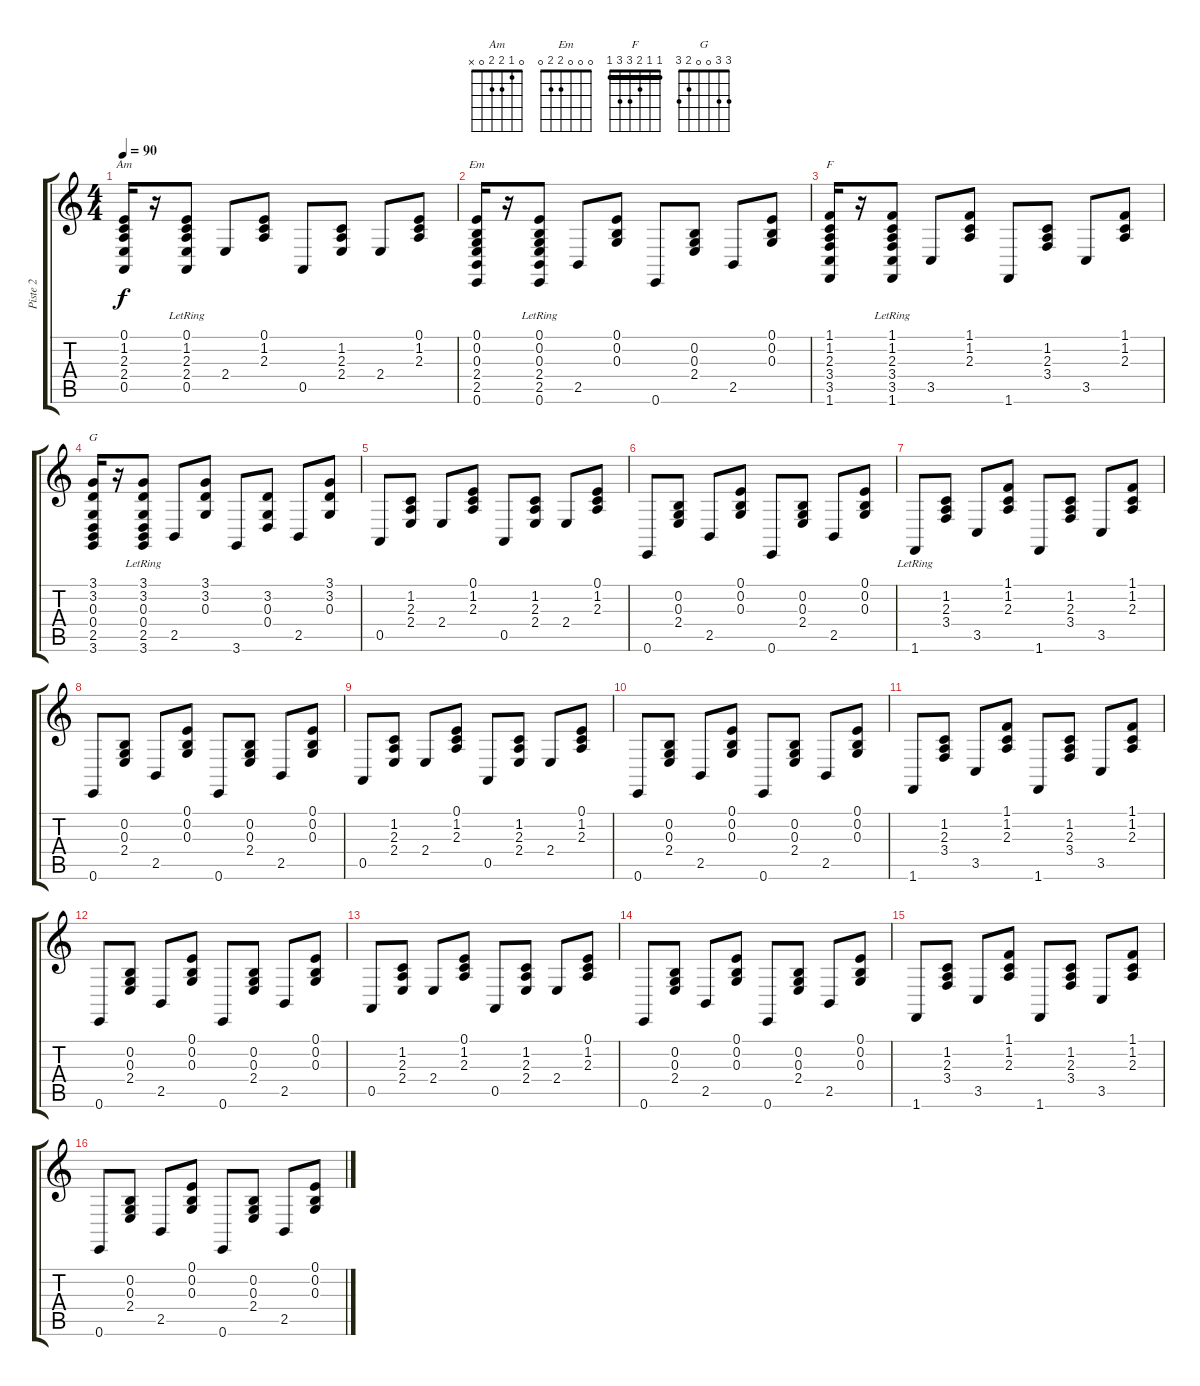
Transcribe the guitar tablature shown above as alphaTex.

\track ("Piste 2" "Piste 2") {instrument acousticgrandpiano}
\staff {score tabs}
\tuning (E4 B3 G3 D3 A2 E2) {hide}
\chord ("Am" 0 1 2 2 0 x)
\chord ("Em" 0 0 0 2 2 0)
\chord ("F" 1 1 2 3 3 1) {barre 1}
\chord ("G" 3 3 0 0 2 3)
\ts (4 4)
\tempo 90
\clef g2
\ks c
(0.1 1.2 2.3 2.4 0.5).16{ch "Am" dy f} r.16 (0.1{lr} 1.2{lr} 2.3{lr} 2.4 0.5{lr}).8 2.4.8 (0.1 1.2 2.3).8 0.5.8 (1.2 2.3 2.4).8 2.4.8 (0.1 1.2 2.3).8 |
(0.1 0.2 0.3 2.4 2.5 0.6).16{ch "Em"} r.16 (0.1{lr} 0.2{lr} 0.3{lr} 2.4{lr} 2.5{lr} 0.6{lr}).8 2.5.8 (0.1 0.2 0.3).8 0.6.8 (0.2 0.3 2.4).8 2.5.8 (0.1 0.2 0.3).8 |
(1.1 1.2 2.3 3.4 3.5 1.6).16{ch "F"} r.16 (1.1{lr} 1.2{lr} 2.3{lr} 3.4{lr} 3.5{lr} 1.6{lr}).8 3.5.8 (1.1 1.2 2.3).8 1.6.8 (1.2 2.3 3.4).8 3.5.8 (1.1 1.2 2.3).8 |
(3.1 3.2 0.3 0.4 2.5 3.6).16{ch "G"} r.16 (3.1{lr} 3.2{lr} 0.3{lr} 0.4{lr} 2.5{lr} 3.6{lr}).8 2.5.8 (3.1 3.2 0.3).8 3.6.8 (3.2 0.3 0.4).8 2.5.8 (3.1 3.2 0.3).8 |
0.5.8 (1.2 2.3 2.4).8 2.4.8 (0.1 1.2 2.3).8 0.5.8 (1.2 2.3 2.4).8 2.4.8 (0.1 1.2 2.3).8 |
0.6.8 (0.2 0.3 2.4).8 2.5.8 (0.1 0.2 0.3).8 0.6.8 (0.2 0.3 2.4).8 2.5.8 (0.1 0.2 0.3).8 |
1.6{lr}.8 (1.2 2.3 3.4).8 3.5.8 (1.1 1.2 2.3).8 1.6.8 (1.2 2.3 3.4).8 3.5.8 (1.1 1.2 2.3).8 |
0.6.8 (0.2 0.3 2.4).8 2.5.8 (0.1 0.2 0.3).8 0.6.8 (0.2 0.3 2.4).8 2.5.8 (0.1 0.2 0.3).8 |
0.5.8 (1.2 2.3 2.4).8 2.4.8 (0.1 1.2 2.3).8 0.5.8 (1.2 2.3 2.4).8 2.4.8 (0.1 1.2 2.3).8 |
0.6.8 (0.2 0.3 2.4).8 2.5.8 (0.1 0.2 0.3).8 0.6.8 (0.2 0.3 2.4).8 2.5.8 (0.1 0.2 0.3).8 |
1.6.8 (1.2 2.3 3.4).8 3.5.8 (1.1 1.2 2.3).8 1.6.8 (1.2 2.3 3.4).8 3.5.8 (1.1 1.2 2.3).8 |
0.6.8 (0.2 0.3 2.4).8 2.5.8 (0.1 0.2 0.3).8 0.6.8 (0.2 0.3 2.4).8 2.5.8 (0.1 0.2 0.3).8 |
0.5.8 (1.2 2.3 2.4).8 2.4.8 (0.1 1.2 2.3).8 0.5.8 (1.2 2.3 2.4).8 2.4.8 (0.1 1.2 2.3).8 |
0.6.8 (0.2 0.3 2.4).8 2.5.8 (0.1 0.2 0.3).8 0.6.8 (0.2 0.3 2.4).8 2.5.8 (0.1 0.2 0.3).8 |
1.6.8 (1.2 2.3 3.4).8 3.5.8 (1.1 1.2 2.3).8 1.6.8 (1.2 2.3 3.4).8 3.5.8 (1.1 1.2 2.3).8 |
0.6.8 (0.2 0.3 2.4).8 2.5.8 (0.1 0.2 0.3).8 0.6.8 (0.2 0.3 2.4).8 2.5.8 (0.1 0.2 0.3).8
